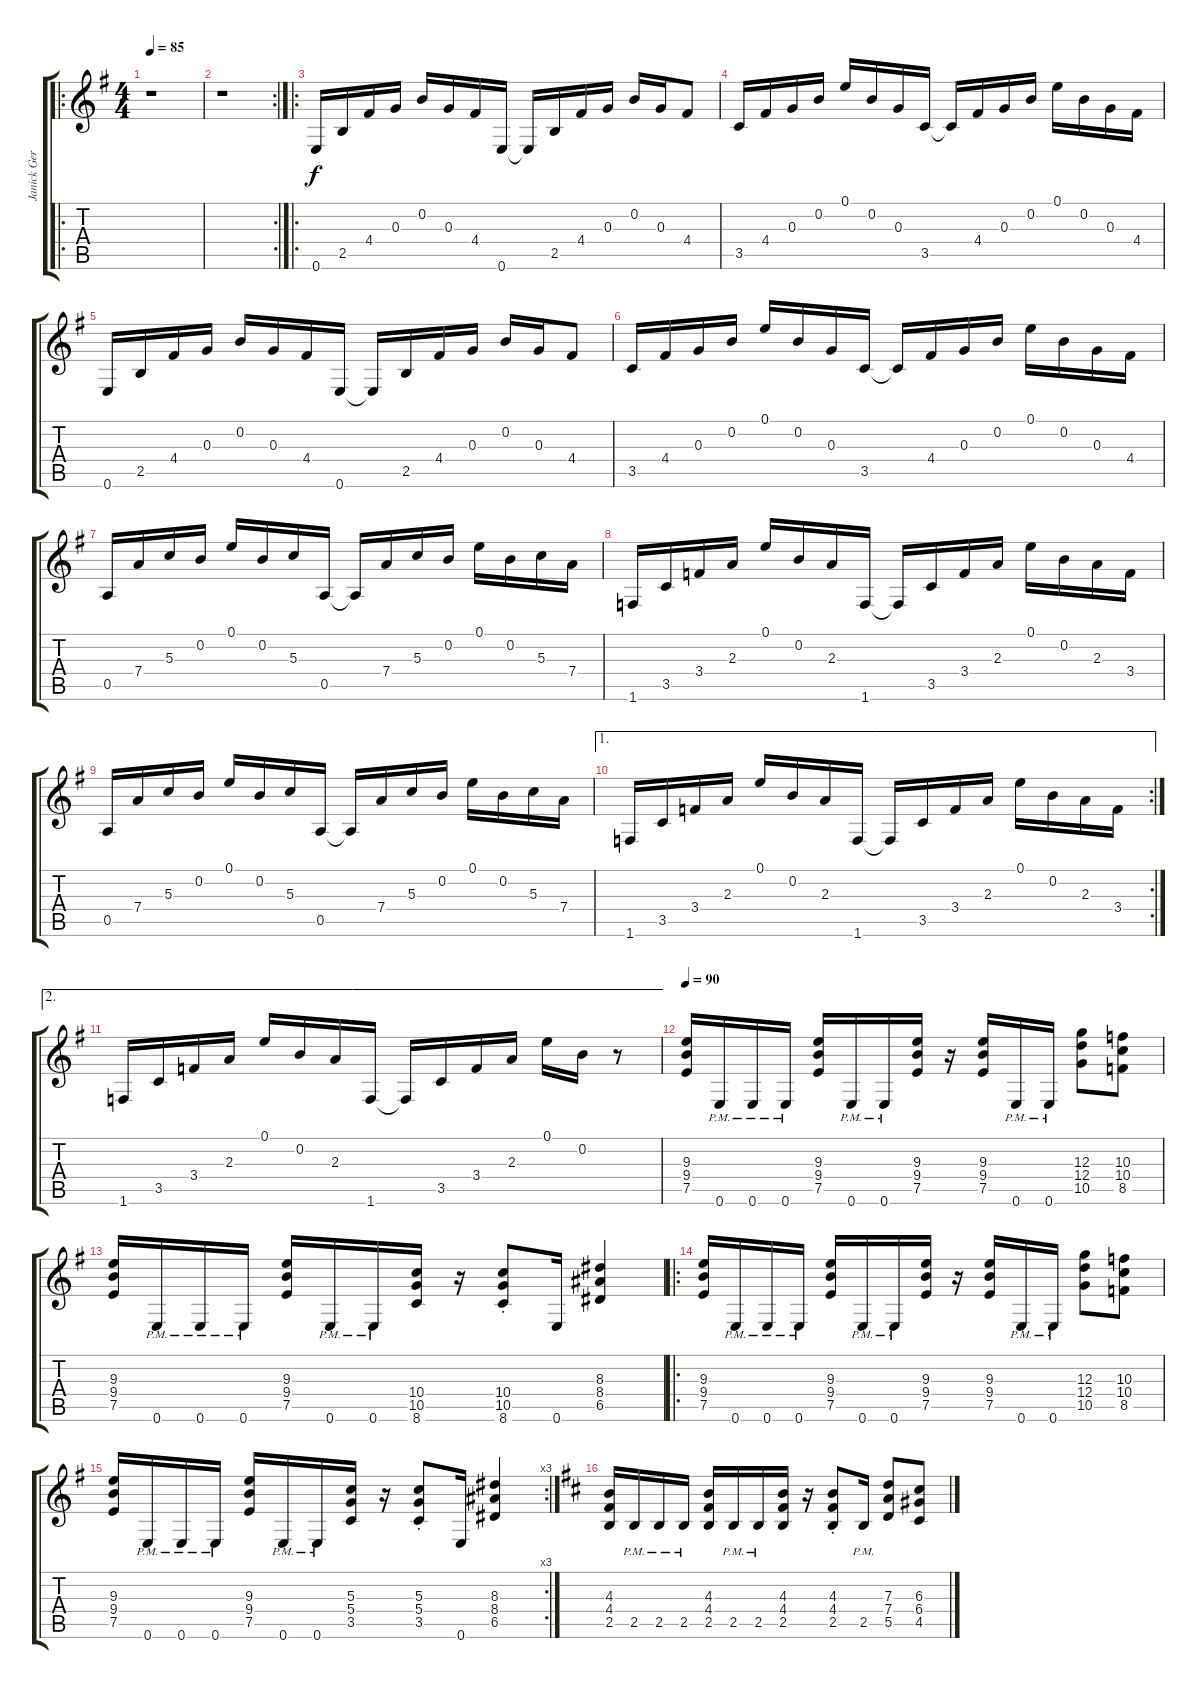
\track ("Janick Gers" "Janick Ger") {instrument acousticguitarnylon}
\staff {score tabs}
\tuning (E4 B3 G3 D3 A2 E2) {hide}
\ro
\ts (4 4)
\tempo 85
\clef g2
\ks g
r.1{dy f} |
\rc 2
r.1 |
\ro
0.6.16{instrument acousticguitarnylon} 2.5.16 4.4.16 0.3.16 0.2.16 0.3.16 4.4.16 0.6.16 0.6{t}.16 2.5.16 4.4.16 0.3.16 0.2.16 0.3.16 4.4.8 |
3.5.16 4.4.16 0.3.16 0.2.16 0.1.16 0.2.16 0.3.16 3.5.16 3.5{t}.16 4.4.16 0.3.16 0.2.16 0.1.16 0.2.16 0.3.16 4.4.16 |
0.6.16 2.5.16 4.4.16 0.3.16 0.2.16 0.3.16 4.4.16 0.6.16 0.6{t}.16 2.5.16 4.4.16 0.3.16 0.2.16 0.3.16 4.4.8 |
3.5.16 4.4.16 0.3.16 0.2.16 0.1.16 0.2.16 0.3.16 3.5.16 3.5{t}.16 4.4.16 0.3.16 0.2.16 0.1.16 0.2.16 0.3.16 4.4.16 |
0.5.16 7.4.16 5.3.16 0.2.16 0.1.16 0.2.16 5.3.16 0.5.16 0.5{t}.16 7.4.16 5.3.16 0.2.16 0.1.16 0.2.16 5.3.16 7.4.16 |
1.6.16 3.5.16 3.4.16 2.3.16 0.1.16 0.2.16 2.3.16 1.6.16 1.6{t}.16 3.5.16 3.4.16 2.3.16 0.1.16 0.2.16 2.3.16 3.4.16 |
0.5.16 7.4.16 5.3.16 0.2.16 0.1.16 0.2.16 5.3.16 0.5.16 0.5{t}.16 7.4.16 5.3.16 0.2.16 0.1.16 0.2.16 5.3.16 7.4.16 |
\ae 1
\rc 2
1.6.16 3.5.16 3.4.16 2.3.16 0.1.16 0.2.16 2.3.16 1.6.16 1.6{t}.16 3.5.16 3.4.16 2.3.16 0.1.16 0.2.16 2.3.16 3.4.16 |
\ae 2
1.6.16 3.5.16 3.4.16 2.3.16 0.1.16 0.2.16 2.3.16 1.6.16 1.6{t}.16 3.5.16 3.4.16 2.3.16 0.1.16 0.2.16 r.8 |
\tempo 90
(9.3 9.4 7.5).16{instrument distortionguitar} 0.6{pm}.16 0.6{pm}.16 0.6{pm}.16 (9.3 9.4 7.5).16 0.6{pm}.16 0.6{pm}.16 (9.3 9.4 7.5).16 r.16 (9.3 9.4 7.5).16 0.6{pm}.16 0.6{pm}.16 (12.3 12.4 10.5).8 (10.3 10.4 8.5).8 |
(9.3 9.4 7.5).16 0.6{pm}.16 0.6{pm}.16 0.6{pm}.16 (9.3 9.4 7.5).16 0.6{pm}.16 0.6{pm}.16 (10.4 10.5 8.6).16 r.16 (10.4{st} 10.5{st} 8.6{st}).8 0.6.16 (8.3 8.4 6.5).4 |
\ro
(9.3 9.4 7.5).16 0.6{pm}.16 0.6{pm}.16 0.6{pm}.16 (9.3 9.4 7.5).16 0.6{pm}.16 0.6{pm}.16 (9.3 9.4 7.5).16 r.16 (9.3 9.4 7.5).16 0.6{pm}.16 0.6{pm}.16 (12.3 12.4 10.5).8 (10.3 10.4 8.5).8 |
\rc 3
(9.3 9.4 7.5).16 0.6{pm}.16 0.6{pm}.16 0.6{pm}.16 (9.3 9.4 7.5).16 0.6{pm}.16 0.6{pm}.16 (5.3 5.4 3.5).16 r.16 (5.3{st} 5.4{st} 3.5{st}).8 0.6.16 (8.3 8.4 6.5).4 |
\ks d
(4.3 4.4 2.5).16 2.5{pm}.16 2.5{pm}.16 2.5{pm}.16 (4.3 4.4 2.5).16 2.5{pm}.16 2.5{pm}.16 (4.3 4.4 2.5).16 r.16 (4.3{st} 4.4{st} 2.5{st}).8 2.5{pm}.16 (7.3 7.4 5.5).8 (6.3 6.4 4.5).8
